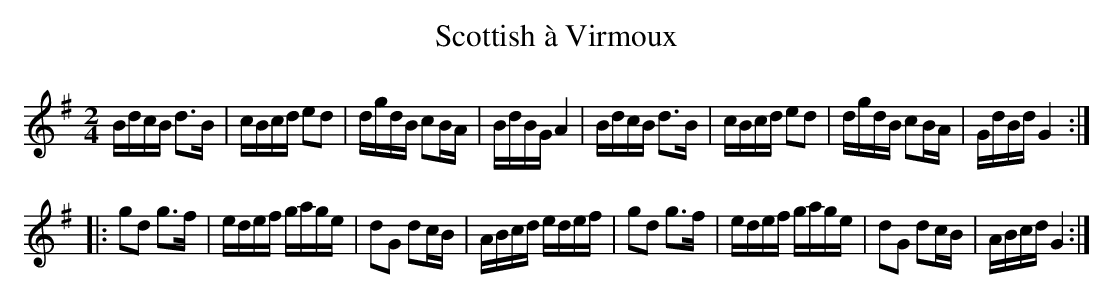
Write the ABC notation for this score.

X:1
T:Scottish à Virmoux
M:2/4
L:1/16
K:G
BdcB d3B|cBcd e2d2|dgdB c2BA|BdBG A4|\
BdcB d3B|cBcd e2d2|dgdB c2BA|GdBd G4:|
|:g2d2 g3f|edef gage|d2G2 d2cB|ABcd edef|\
g2d2 g3f|edef gage|d2G2 d2cB|ABcd G4:|
